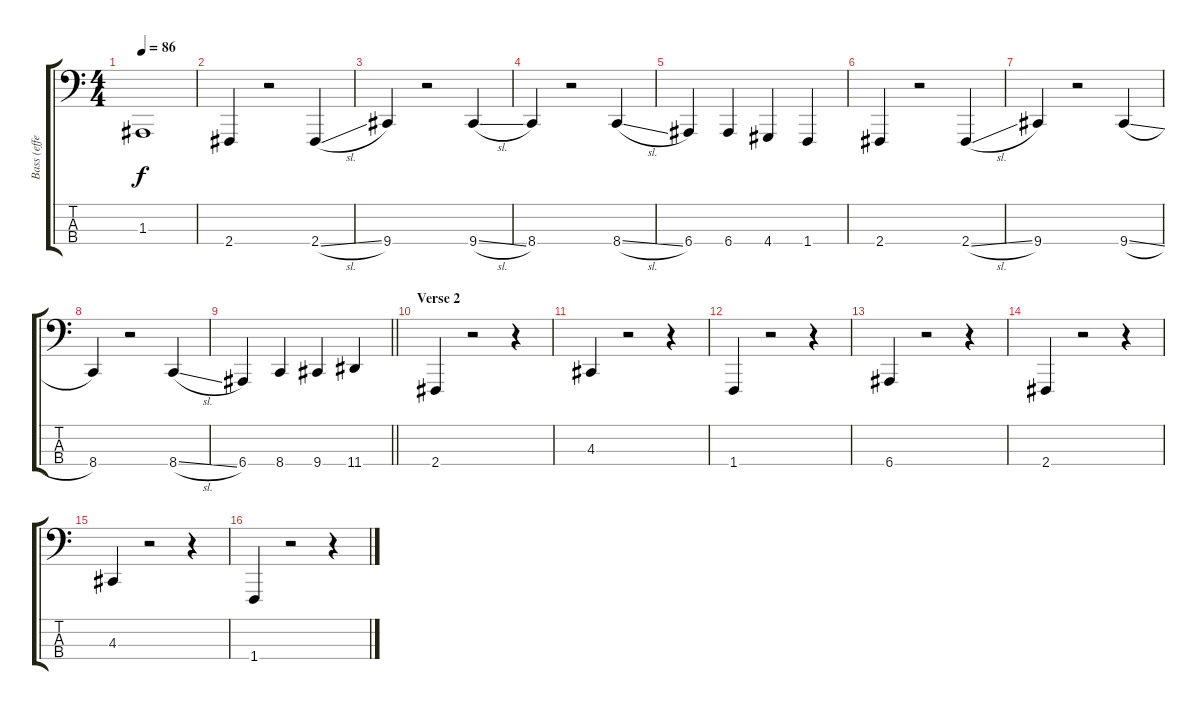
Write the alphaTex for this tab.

\track ("Bass (effect)" "Bass (effe") {instrument lead2sawtooth}
\staff {score tabs}
\tuning (G2 D2 A1 E1) {hide}
\ts (4 4)
\tempo 86
\clef f4
\ks c
1.3.1{dy f} |
2.4.4 r.2{volume 11} 2.4{sl}.4 |
9.4.4 r.2 9.4{sl}.4 |
8.4.4 r.2 8.4{sl}.4 |
6.4.4 6.4.4 4.4.4 1.4.4 |
2.4.4 r.2 2.4{sl}.4 |
9.4.4 r.2 9.4{sl}.4 |
8.4.4 r.2 8.4{sl}.4 |
\barLineRight lightlight
6.4.4 8.4.4 9.4.4 11.4.4 |
\section ("" "Verse 2")
2.4.4 r.2 r.4 |
4.3.4 r.2 r.4 |
1.4.4 r.2 r.4 |
6.4.4 r.2 r.4 |
2.4.4 r.2 r.4 |
4.3.4 r.2 r.4 |
1.4.4 r.2 r.4
